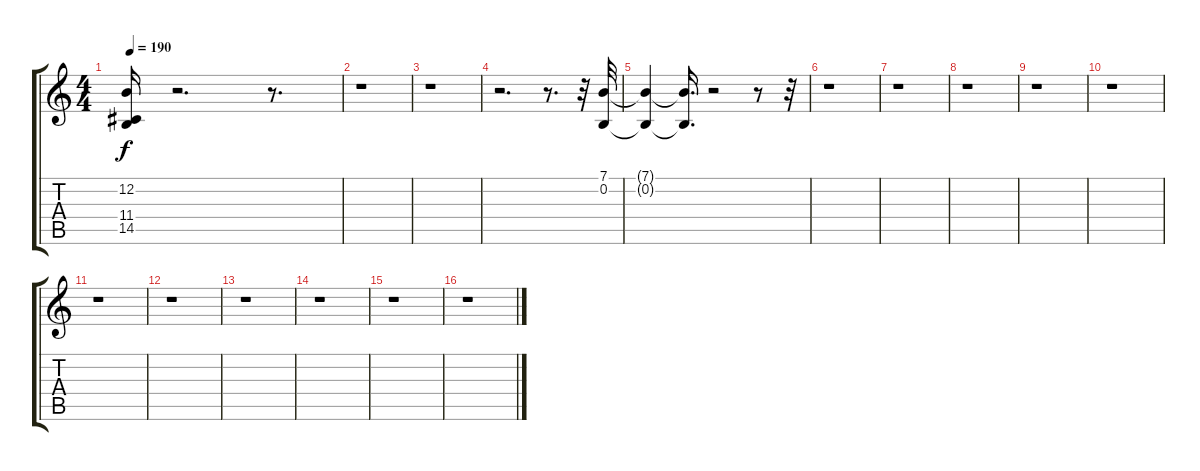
\track "" {instrument orchestrahit}
\staff {score tabs}
\tuning (E4 B3 G3 D3 A2 E2) {hide}
\ts (4 4)
\tempo 190
\clef g2
\ks c
(12.2{t} 11.4{t} 14.5{t}).16{dy f} r.2{d} r.8{d} |
r.1 |
r.1 |
r.2{d} r.8{d} r.32 (7.1 0.2).32 |
(7.1{t} 0.2{t}).4 (7.1{t} 0.2{t}).16{d} r.2 r.8 r.32 |
r.1 |
r.1 |
r.1 |
r.1 |
r.1 |
r.1 |
r.1 |
r.1 |
r.1 |
r.1 |
r.1
